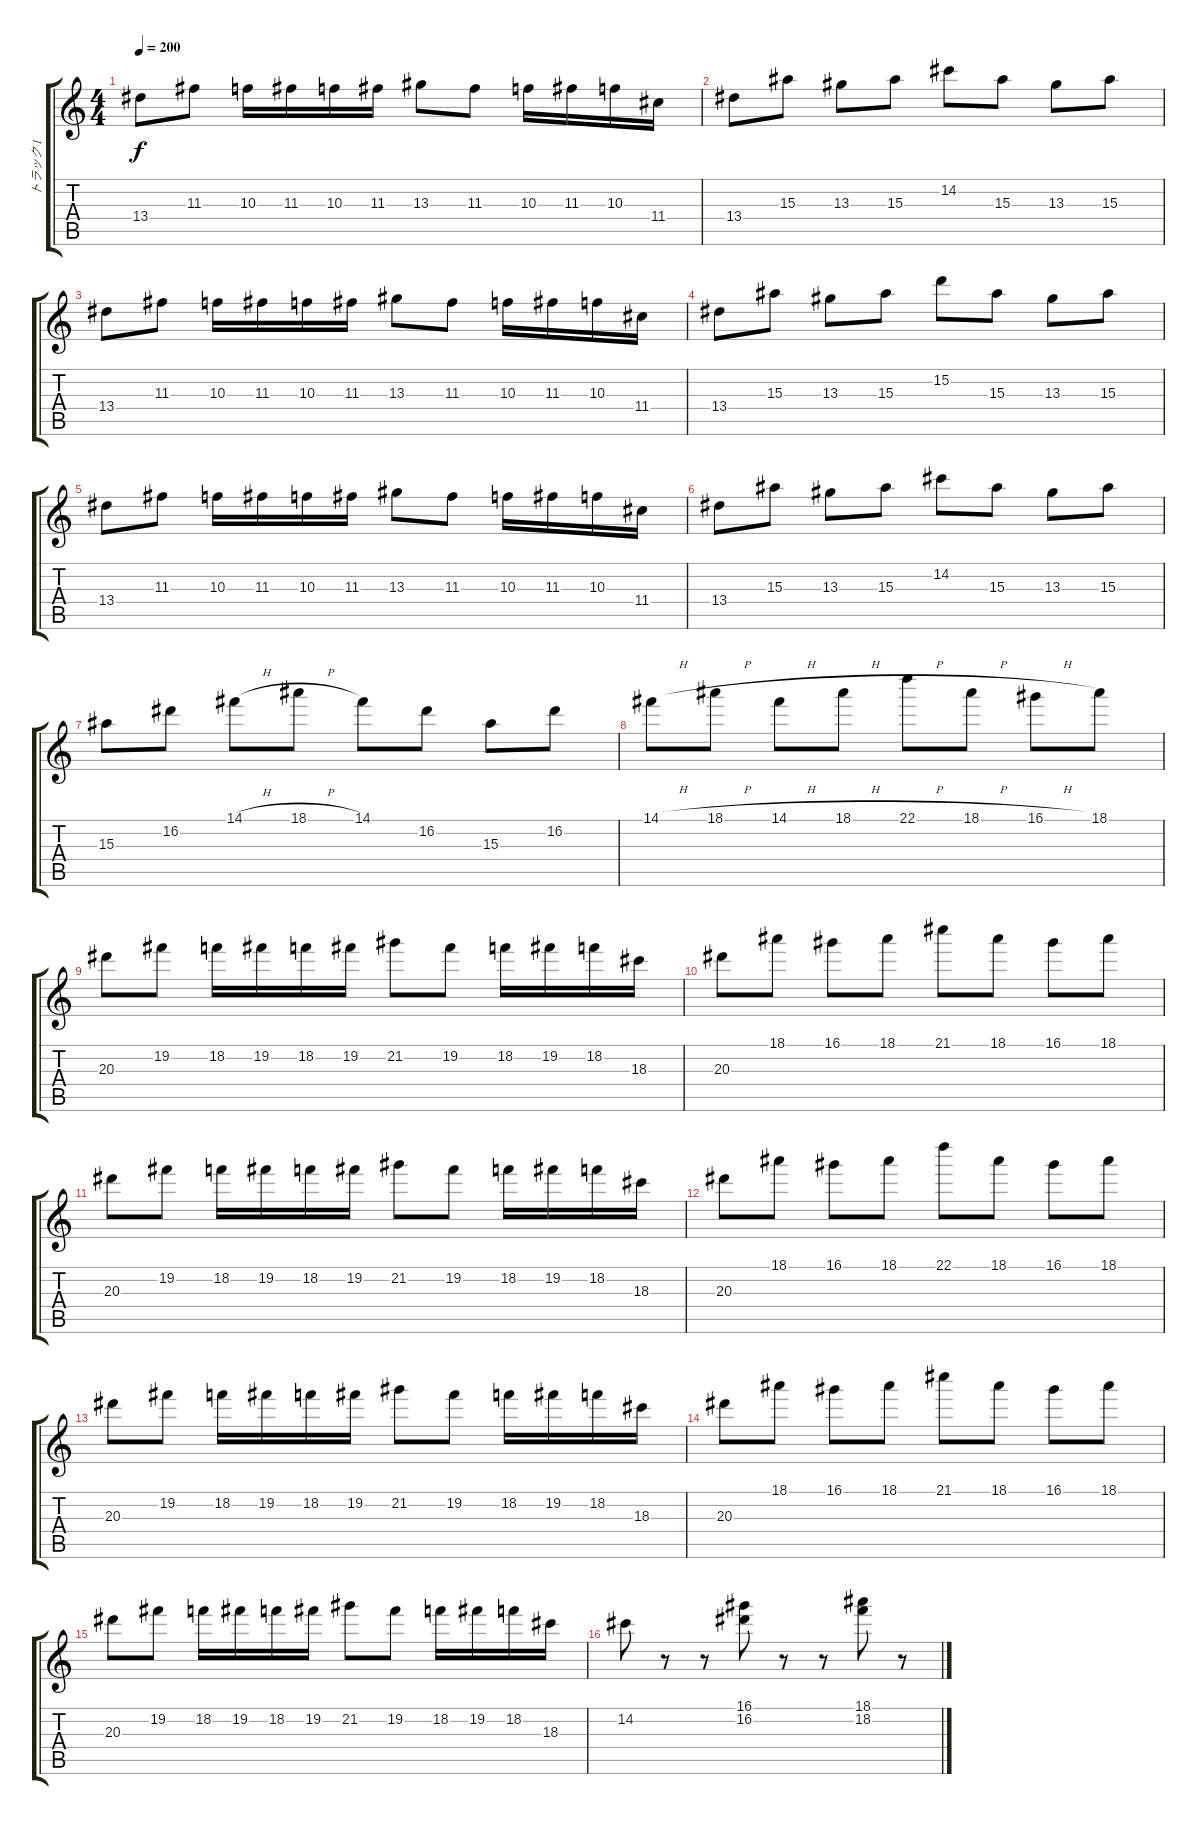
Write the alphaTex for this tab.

\track ("トラック 1" "トラック 1") {instrument distortionguitar}
\staff {score tabs}
\tuning (E4 B3 G3 D3 A2 E2) {hide}
\ts (4 4)
\tempo 200
\clef g2
\ks c
13.4.8{dy f} 11.3.8 10.3.16 11.3.16 10.3.16 11.3.16 13.3.8 11.3.8 10.3.16 11.3.16 10.3.16 11.4.16 |
13.4.8 15.3.8 13.3.8 15.3.8 14.2.8 15.3.8 13.3.8 15.3.8 |
13.4.8 11.3.8 10.3.16 11.3.16 10.3.16 11.3.16 13.3.8 11.3.8 10.3.16 11.3.16 10.3.16 11.4.16 |
13.4.8 15.3.8 13.3.8 15.3.8 15.2.8 15.3.8 13.3.8 15.3.8 |
13.4.8 11.3.8 10.3.16 11.3.16 10.3.16 11.3.16 13.3.8 11.3.8 10.3.16 11.3.16 10.3.16 11.4.16 |
13.4.8 15.3.8 13.3.8 15.3.8 14.2.8 15.3.8 13.3.8 15.3.8 |
15.3.8 16.2.8 14.1{h}.8 18.1{h}.8 14.1.8 16.2.8 15.3.8 16.2.8 |
14.1{h}.8 18.1{h}.8 14.1{h}.8 18.1{h}.8 22.1{h}.8 18.1{h}.8 16.1{h}.8 18.1.8 |
20.3.8 19.2.8 18.2.16 19.2.16 18.2.16 19.2.16 21.2.8 19.2.8 18.2.16 19.2.16 18.2.16 18.3.16 |
20.3.8 18.1.8 16.1.8 18.1.8 21.1.8 18.1.8 16.1.8 18.1.8 |
20.3.8 19.2.8 18.2.16 19.2.16 18.2.16 19.2.16 21.2.8 19.2.8 18.2.16 19.2.16 18.2.16 18.3.16 |
20.3.8 18.1.8 16.1.8 18.1.8 22.1.8 18.1.8 16.1.8 18.1.8 |
20.3.8 19.2.8 18.2.16 19.2.16 18.2.16 19.2.16 21.2.8 19.2.8 18.2.16 19.2.16 18.2.16 18.3.16 |
20.3.8 18.1.8 16.1.8 18.1.8 21.1.8 18.1.8 16.1.8 18.1.8 |
20.3.8 19.2.8 18.2.16 19.2.16 18.2.16 19.2.16 21.2.8 19.2.8 18.2.16 19.2.16 18.2.16 18.3.16 |
14.2.8 r.8 r.8 (16.1 16.2).8 r.8 r.8 (18.1 18.2).8 r.8
